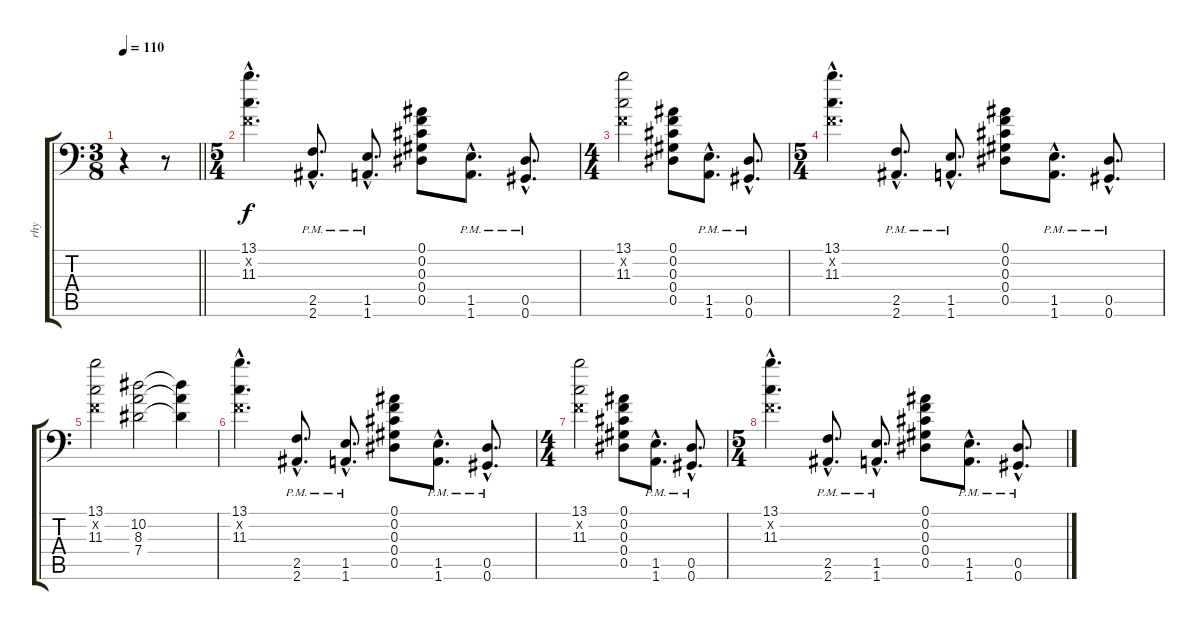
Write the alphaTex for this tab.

\track ("rhy" "rhy") {instrument overdrivenguitar}
\staff {score tabs}
\tuning (Bb3 F3 Db3 Ab2 Eb2 Ab1) {hide}
\ts (3 8)
\section ("" "")
\tempo 110
\clef f4
\barLineRight lightlight
\ks c
r.4{dy f} r.8 |
\ts (5 4)
\section ("" "")
(13.1{hac} 0.2{hac x} 11.3{hac}).4{d} (2.5{hac pm} 2.6{hac pm}).8{d} (1.5{hac pm} 1.6{hac pm}).8{d} (0.1 0.2 0.3 0.4 0.5).8 (1.5{hac pm} 1.6{hac pm}).8{d} (0.5{hac pm} 0.6{hac pm}).8{d} |
\ts (4 4)
(13.1 0.2{x} 11.3).2 (0.1 0.2 0.3 0.4 0.5).8 (1.5{hac pm} 1.6{hac pm}).8{d} (0.5{hac pm} 0.6{hac pm}).8{d} |
\ts (5 4)
(13.1{hac} 0.2{hac x} 11.3{hac}).4{d} (2.5{hac pm} 2.6{hac pm}).8{d} (1.5{hac pm} 1.6{hac pm}).8{d} (0.1 0.2 0.3 0.4 0.5).8 (1.5{hac pm} 1.6{hac pm}).8{d} (0.5{hac pm} 0.6{hac pm}).8{d} |
(13.1 0.2{x} 11.3).2 (10.2 8.3 7.4).2 (10.2{t} 8.3{t} 7.4{t}).4 |
(13.1{hac} 0.2{hac x} 11.3{hac}).4{d} (2.5{hac pm} 2.6{hac pm}).8{d} (1.5{hac pm} 1.6{hac pm}).8{d} (0.1 0.2 0.3 0.4 0.5).8 (1.5{hac pm} 1.6{hac pm}).8{d} (0.5{hac pm} 0.6{hac pm}).8{d} |
\ts (4 4)
(13.1 0.2{x} 11.3).2 (0.1 0.2 0.3 0.4 0.5).8 (1.5{hac pm} 1.6{hac pm}).8{d} (0.5{hac pm} 0.6{hac pm}).8{d} |
\ts (5 4)
(13.1{hac} 0.2{hac x} 11.3{hac}).4{d} (2.5{hac pm} 2.6{hac pm}).8{d} (1.5{hac pm} 1.6{hac pm}).8{d} (0.1 0.2 0.3 0.4 0.5).8 (1.5{hac pm} 1.6{hac pm}).8{d} (0.5{hac pm} 0.6{hac pm}).8{d}
